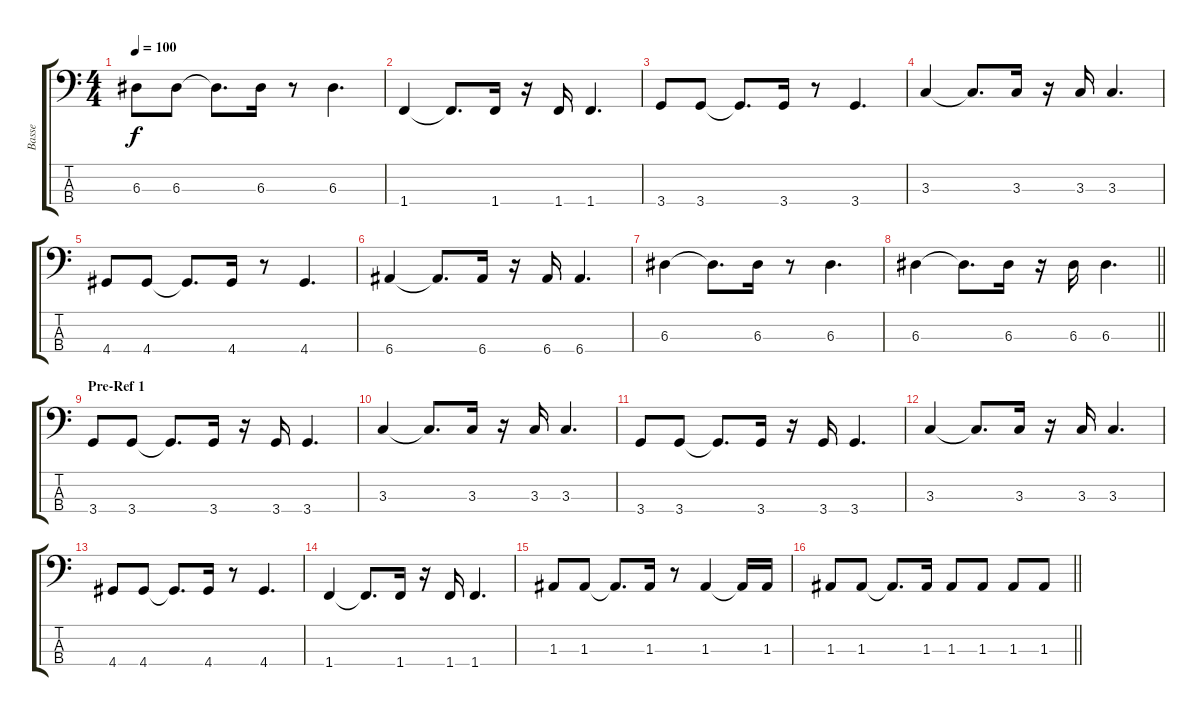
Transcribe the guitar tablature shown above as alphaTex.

\track ("Basse" "Basse") {instrument electricbasspick}
\staff {score tabs}
\tuning (G2 D2 A1 E1) {hide}
\ts (4 4)
\tempo 100
\clef f4
\ks c
6.3.8{dy f} 6.3.8 6.3{t}.8{d} 6.3.16 r.8 6.3.4{d} |
1.4.4 1.4{t}.8{d} 1.4.16 r.16 1.4.16 1.4.4{d} |
3.4.8 3.4.8 3.4{t}.8{d} 3.4.16 r.8 3.4.4{d} |
3.3.4 3.3{t}.8{d} 3.3.16 r.16 3.3.16 3.3.4{d} |
4.4.8 4.4.8 4.4{t}.8{d} 4.4.16 r.8 4.4.4{d} |
6.4.4 6.4{t}.8{d} 6.4.16 r.16 6.4.16 6.4.4{d} |
6.3.4 6.3{t}.8{d} 6.3.16 r.8 6.3.4{d} |
\barLineRight lightlight
6.3.4 6.3{t}.8{d} 6.3.16 r.16 6.3.16 6.3.4{d} |
\section ("" "Pre-Ref 1")
3.4.8 3.4.8 3.4{t}.8{d} 3.4.16 r.16 3.4.16 3.4.4{d} |
3.3.4 3.3{t}.8{d} 3.3.16 r.16 3.3.16 3.3.4{d} |
3.4.8 3.4.8 3.4{t}.8{d} 3.4.16 r.16 3.4.16 3.4.4{d} |
3.3.4 3.3{t}.8{d} 3.3.16 r.16 3.3.16 3.3.4{d} |
4.4.8 4.4.8 4.4{t}.8{d} 4.4.16 r.8 4.4.4{d} |
1.4.4 1.4{t}.8{d} 1.4.16 r.16 1.4.16 1.4.4{d} |
1.3.8 1.3.8 1.3{t}.8{d} 1.3.16 r.8 1.3.4 1.3{t}.16 1.3.16 |
\barLineRight lightlight
1.3.8 1.3.8 1.3{t}.8{d} 1.3.16 1.3.8 1.3.8 1.3.8 1.3.8
